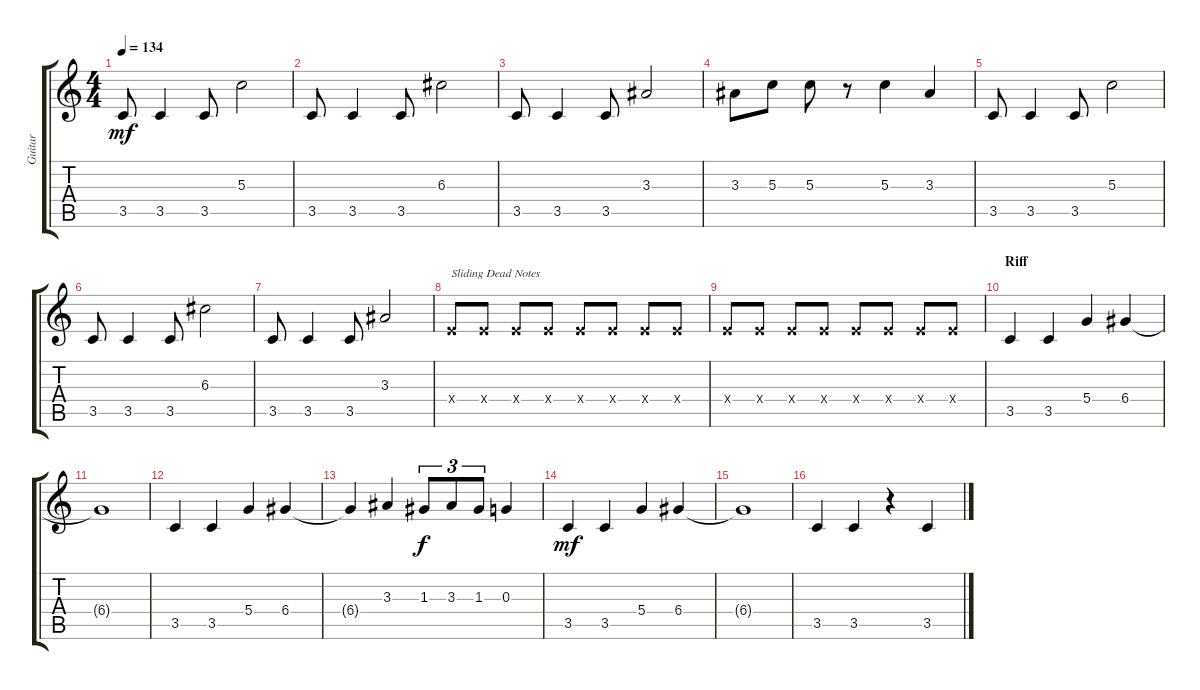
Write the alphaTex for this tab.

\track ("Guitar" "Guitar") {instrument electricguitarclean}
\staff {score tabs}
\tuning (E4 B3 G3 D3 A2 E2) {hide}
\ts (4 4)
\tempo 134
\clef g2
\ks c
3.5.8{dy mf} 3.5.4 3.5.8 5.3.2 |
3.5.8 3.5.4 3.5.8 6.3.2 |
3.5.8 3.5.4 3.5.8 3.3.2 |
3.3.8 5.3.8 5.3.8 r.8 5.3.4 3.3.4 |
3.5.8 3.5.4 3.5.8 5.3.2 |
3.5.8 3.5.4 3.5.8 6.3.2 |
3.5.8 3.5.4 3.5.8 3.3.2 |
2.4{x}.8{txt "Sliding Dead Notes"} 2.4{x}.8 2.4{x}.8 2.4{x}.8 2.4{x}.8 2.4{x}.8 2.4{x}.8 2.4{x}.8 |
2.4{x}.8 2.4{x}.8 2.4{x}.8 2.4{x}.8 2.4{x}.8 2.4{x}.8 2.4{x}.8 2.4{x}.8 |
\section ("" "Riff")
3.5.4 3.5.4 5.4.4 6.4.4 |
6.4{t}.1 |
3.5.4 3.5.4 5.4.4 6.4.4 |
6.4{t}.4 3.3.4 1.3.8{tu (3 2) dy f} 3.3.8{tu (3 2)} 1.3.8{tu (3 2)} 0.3.4 |
3.5.4{dy mf} 3.5.4 5.4.4 6.4.4 |
6.4{t}.1 |
3.5.4 3.5.4 r.4 3.5.4
